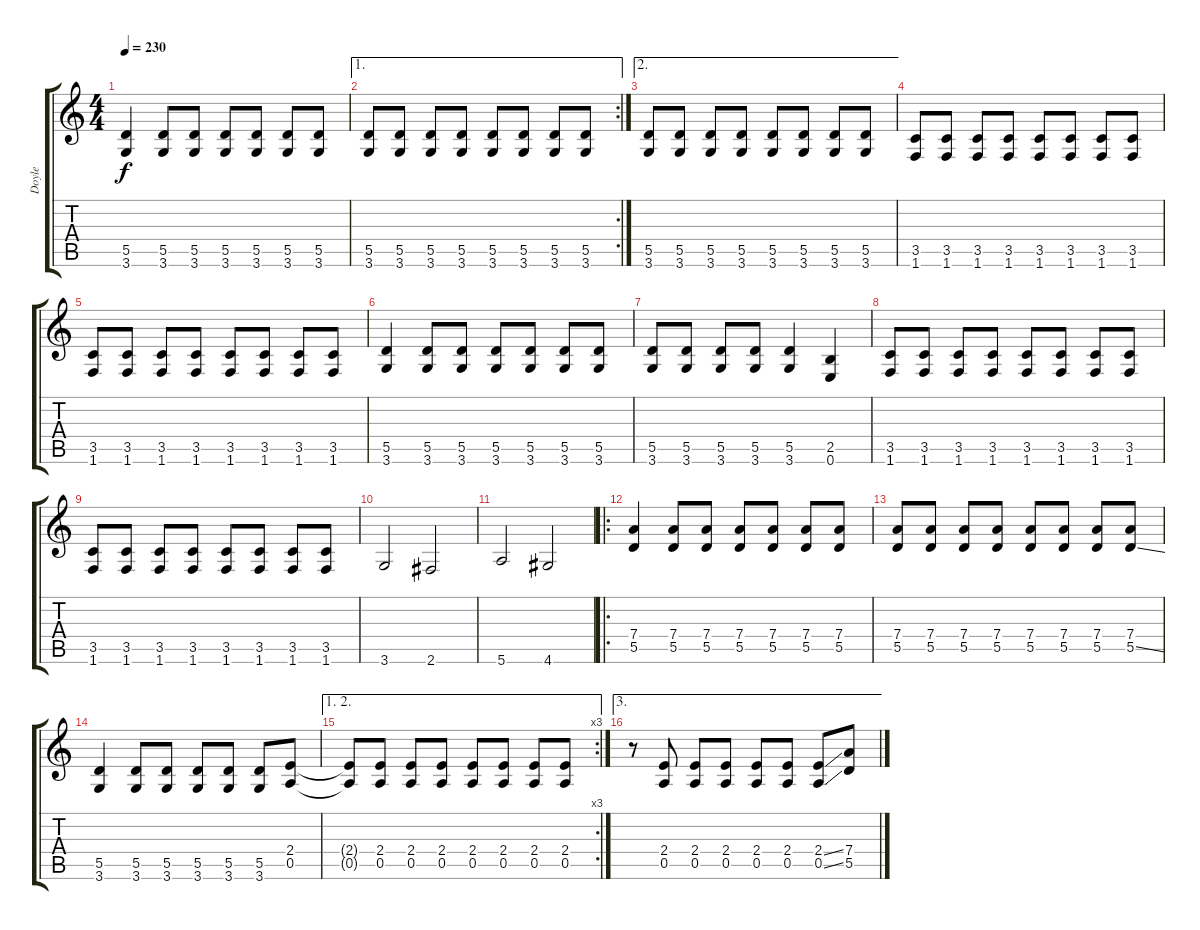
\track ("Doyle" "Doyle") {instrument distortionguitar}
\staff {score tabs}
\tuning (E4 B3 G3 D3 A2 E2) {hide}
\ts (4 4)
\tempo 230
\clef g2
\ks c
(5.5 3.6).4{dy f} (5.5 3.6).8 (5.5 3.6).8 (5.5 3.6).8 (5.5 3.6).8 (5.5 3.6).8 (5.5 3.6).8 |
\ae 1
\rc 2
(5.5 3.6).8 (5.5 3.6).8 (5.5 3.6).8 (5.5 3.6).8 (5.5 3.6).8 (5.5 3.6).8 (5.5 3.6).8 (5.5 3.6).8 |
\ae 2
(5.5 3.6).8 (5.5 3.6).8 (5.5 3.6).8 (5.5 3.6).8 (5.5 3.6).8 (5.5 3.6).8 (5.5 3.6).8 (5.5 3.6).8 |
(3.5 1.6).8 (3.5 1.6).8 (3.5 1.6).8 (3.5 1.6).8 (3.5 1.6).8 (3.5 1.6).8 (3.5 1.6).8 (3.5 1.6).8 |
(3.5 1.6).8 (3.5 1.6).8 (3.5 1.6).8 (3.5 1.6).8 (3.5 1.6).8 (3.5 1.6).8 (3.5 1.6).8 (3.5 1.6).8 |
(5.5 3.6).4 (5.5 3.6).8 (5.5 3.6).8 (5.5 3.6).8 (5.5 3.6).8 (5.5 3.6).8 (5.5 3.6).8 |
(5.5 3.6).8 (5.5 3.6).8 (5.5 3.6).8 (5.5 3.6).8 (5.5 3.6).4 (2.5 0.6).4 |
(3.5 1.6).8 (3.5 1.6).8 (3.5 1.6).8 (3.5 1.6).8 (3.5 1.6).8 (3.5 1.6).8 (3.5 1.6).8 (3.5 1.6).8 |
(3.5 1.6).8 (3.5 1.6).8 (3.5 1.6).8 (3.5 1.6).8 (3.5 1.6).8 (3.5 1.6).8 (3.5 1.6).8 (3.5 1.6).8 |
3.6.2 2.6.2 |
5.6.2 4.6.2 |
\ro
(7.4 5.5).4 (7.4 5.5).8 (7.4 5.5).8 (7.4 5.5).8 (7.4 5.5).8 (7.4 5.5).8 (7.4 5.5).8 |
(7.4 5.5).8 (7.4 5.5).8 (7.4 5.5).8 (7.4 5.5).8 (7.4 5.5).8 (7.4 5.5).8 (7.4 5.5).8 (7.4 5.5{ss}).8 |
(5.5 3.6).4 (5.5 3.6).8 (5.5 3.6).8 (5.5 3.6).8 (5.5 3.6).8 (5.5 3.6).8 (2.4 0.5).8 |
\ae (1 2)
\rc 3
(2.4{t} 0.5{t}).8 (2.4 0.5).8 (2.4 0.5).8 (2.4 0.5).8 (2.4 0.5).8 (2.4 0.5).8 (2.4 0.5).8 (2.4 0.5).8 |
\ae 3
r.8 (2.4 0.5).8 (2.4 0.5).8 (2.4 0.5).8 (2.4 0.5).8 (2.4 0.5).8 (2.4{ss} 0.5{ss}).8 (7.4 5.5).8
